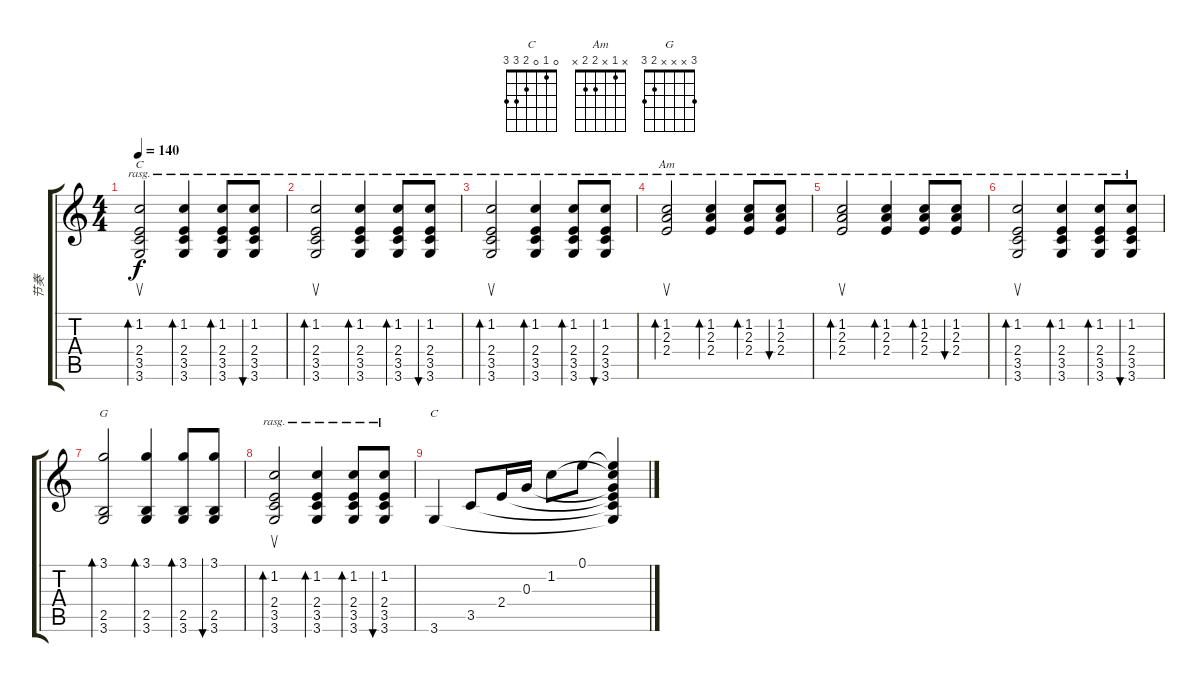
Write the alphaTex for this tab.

\track ("节奏" "节奏") {instrument acousticguitarnylon}
\staff {score tabs}
\tuning (E4 B3 G3 D3 A2 E2) {hide}
\chord ("C" x 1 x 2 3 3)
\chord ("Am" x 1 x 2 2 x)
\chord ("G" 3 x x x 2 3)
\chord ("C" 0 1 0 2 3 3)
\ts (4 4)
\tempo 140
\clef g2
\ks c
(1.2 2.4 3.5 3.6).2{su bd 240 ch "C" rasg ii dy f} (1.2 2.4 3.5 3.6).4{bd 120 rasg ii} (1.2 2.4 3.5 3.6).8{bd 120 rasg ii} (1.2 2.4 3.5 3.6).8{bu 120 rasg ii} |
(1.2 2.4 3.5 3.6).2{su bd 240 rasg ii} (1.2 2.4 3.5 3.6).4{bd 120 rasg ii} (1.2 2.4 3.5 3.6).8{bd 120 rasg ii} (1.2 2.4 3.5 3.6).8{bu 120 rasg ii} |
(1.2 2.4 3.5 3.6).2{su bd 240 rasg ii} (1.2 2.4 3.5 3.6).4{bd 120 rasg ii} (1.2 2.4 3.5 3.6).8{bd 120 rasg ii} (1.2 2.4 3.5 3.6).8{bu 120 rasg ii} |
(1.2 2.3 2.4).2{su bd 240 ch "Am" rasg ii} (1.2 2.3 2.4).4{bd 120 rasg ii} (1.2 2.3 2.4).8{bd 120 rasg ii} (1.2 2.3 2.4).8{bu 120 rasg ii} |
(1.2 2.3 2.4).2{su bd 240 rasg ii} (1.2 2.3 2.4).4{bd 120 rasg ii} (1.2 2.3 2.4).8{bd 120 rasg ii} (1.2 2.3 2.4).8{bu 120 rasg ii} |
(1.2 2.4 3.5 3.6).2{su bd 240 rasg ii} (1.2 2.4 3.5 3.6).4{bd 120 rasg ii} (1.2 2.4 3.5 3.6).8{bd 120 rasg ii} (1.2 2.4 3.5 3.6).8{bu 120 rasg ii} |
(3.1 2.5 3.6).2{bd 60 ch "G"} (3.1 2.5 3.6).4{bd 60} (3.1 2.5 3.6).8{bd 60} (3.1 2.5 3.6).8{bu 60} |
(1.2 2.4 3.5 3.6).2{su bd 240 rasg ii} (1.2 2.4 3.5 3.6).4{bd 120 rasg ii} (1.2 2.4 3.5 3.6).8{bd 120 rasg ii} (1.2 2.4 3.5 3.6).8{bu 120 rasg ii} |
3.6.4{ch "C"} 3.5.8 2.4.16 0.3.16 1.2.8 0.1.8 (0.1{t} 1.2{t} 0.3{t} 2.4{t} 3.5{t} 3.6{t}).4
